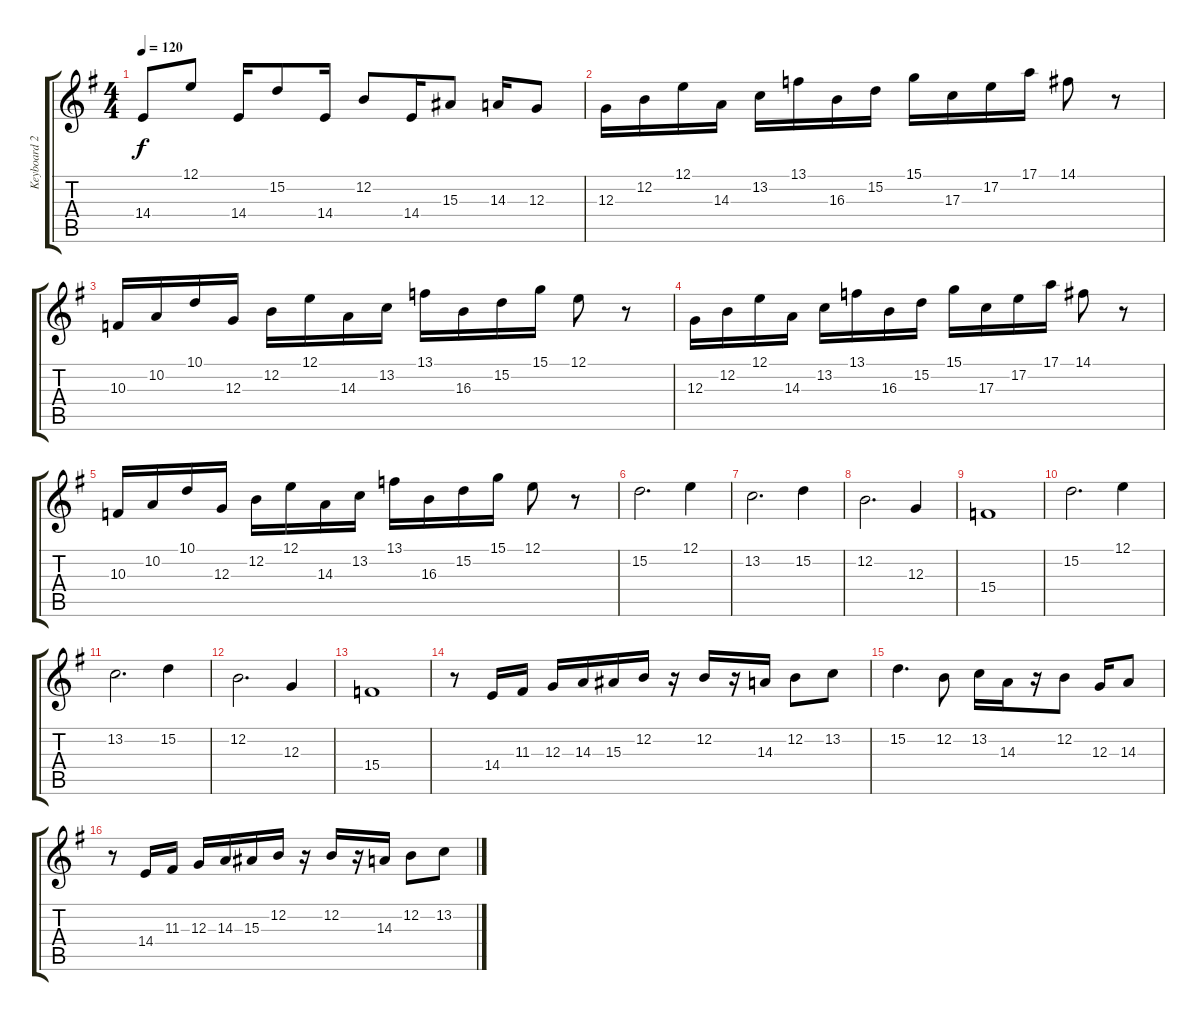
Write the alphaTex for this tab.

\track ("Keyboard 2" "Keyboard 2") {instrument flute}
\staff {score tabs}
\tuning (E4 B3 G3 D3 A2 E2) {hide}
\ts (4 4)
\tempo 120
\clef g2
\ks g
14.4.8{dy f} 12.1.8 14.4.16 15.2.8 14.4.16 12.2.8 14.4.16 15.3.8 14.3.16 12.3.8 |
12.3.16 12.2.16 12.1.16 14.3.16 13.2.16 13.1.16 16.3.16 15.2.16 15.1.16 17.3.16 17.2.16 17.1.16 14.1.8 r.8 |
10.3.16 10.2.16 10.1.16 12.3.16 12.2.16 12.1.16 14.3.16 13.2.16 13.1.16 16.3.16 15.2.16 15.1.16 12.1.8 r.8 |
12.3.16 12.2.16 12.1.16 14.3.16 13.2.16 13.1.16 16.3.16 15.2.16 15.1.16 17.3.16 17.2.16 17.1.16 14.1.8 r.8 |
10.3.16 10.2.16 10.1.16 12.3.16 12.2.16 12.1.16 14.3.16 13.2.16 13.1.16 16.3.16 15.2.16 15.1.16 12.1.8 r.8 |
15.2.2{d} 12.1.4 |
13.2.2{d} 15.2.4 |
12.2.2{d} 12.3.4 |
15.4.1 |
15.2.2{d} 12.1.4 |
13.2.2{d} 15.2.4 |
12.2.2{d} 12.3.4 |
15.4.1 |
r.8 14.4.16 11.3.16 12.3.16 14.3.16 15.3.16 12.2.16 r.16 12.2.16 r.16 14.3.16 12.2.8 13.2.8 |
15.2.4{d} 12.2.8 13.2.16 14.3.16 r.16 12.2.8 12.3.16 14.3.8 |
r.8 14.4.16 11.3.16 12.3.16 14.3.16 15.3.16 12.2.16 r.16 12.2.16 r.16 14.3.16 12.2.8 13.2.8
